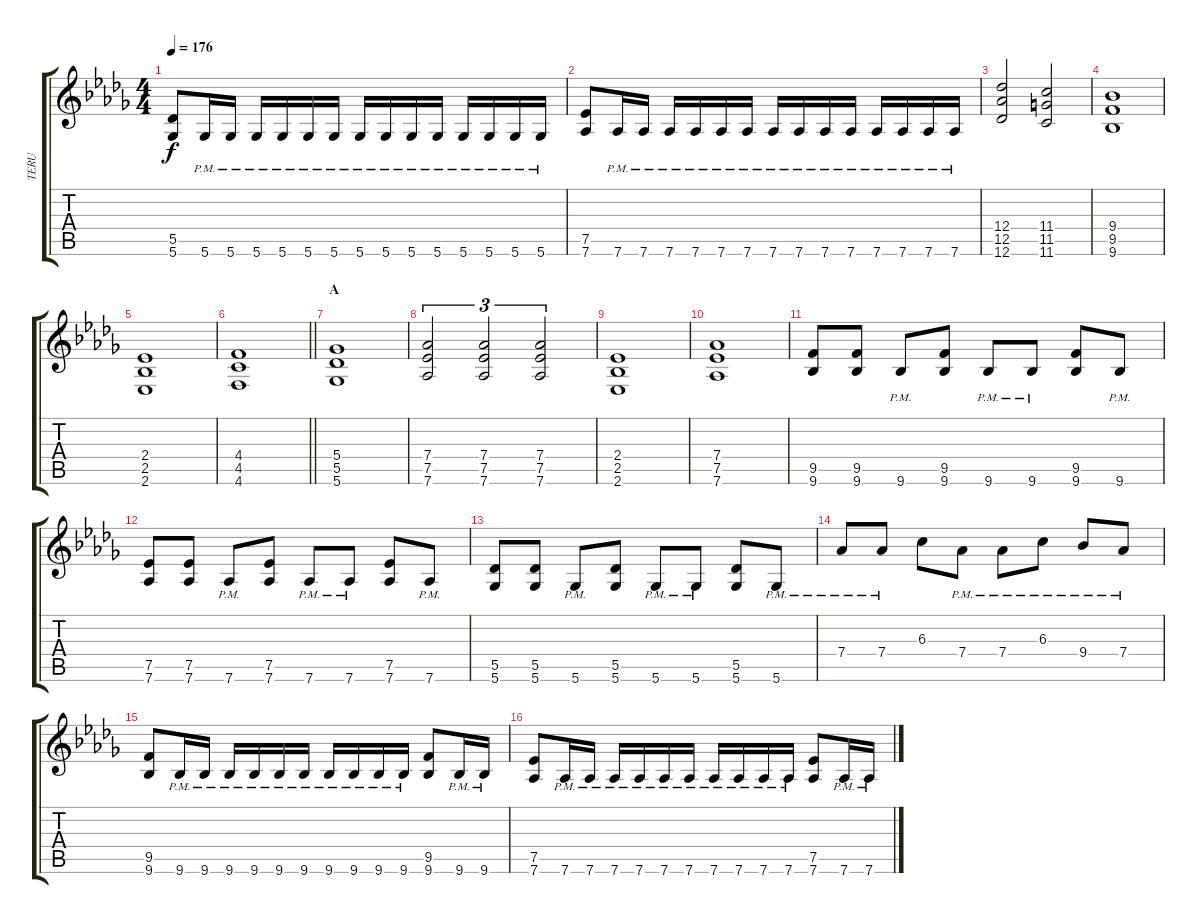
\track ("TERU" "TERU") {instrument distortionguitar}
\staff {score tabs}
\tuning (Eb4 Bb3 Gb3 Db3 Ab2 Db2) {hide}
\ts (4 4)
\tempo 176
\clef g2
\ks bbminor
(5.5 5.6).8{dy f} 5.6{pm}.16 5.6{pm}.16 5.6{pm}.16 5.6{pm}.16 5.6{pm}.16 5.6{pm}.16 5.6{pm}.16 5.6{pm}.16 5.6{pm}.16 5.6{pm}.16 5.6{pm}.16 5.6{pm}.16 5.6{pm}.16 5.6{pm}.16 |
(7.5 7.6).8 7.6{pm}.16 7.6{pm}.16 7.6{pm}.16 7.6{pm}.16 7.6{pm}.16 7.6{pm}.16 7.6{pm}.16 7.6{pm}.16 7.6{pm}.16 7.6{pm}.16 7.6{pm}.16 7.6{pm}.16 7.6{pm}.16 7.6{pm}.16 |
(12.4 12.5 12.6).2 (11.4 11.5 11.6).2 |
(9.4 9.5 9.6).1 |
(2.4 2.5 2.6).1 |
\barLineRight lightlight
(4.4 4.5 4.6).1 |
\section ("" "A")
(5.4 5.5 5.6).1{balance 3} |
(7.4 7.5 7.6).2{tu (3 2)} (7.4 7.5 7.6).2{tu (3 2)} (7.4 7.5 7.6).2{tu (3 2)} |
(2.4 2.5 2.6).1 |
(7.4 7.5 7.6).1 |
(9.5 9.6).8 (9.5 9.6).8 9.6{pm}.8 (9.5 9.6).8 9.6{pm}.8 9.6{pm}.8 (9.5 9.6).8 9.6{pm}.8 |
(7.5 7.6).8 (7.5 7.6).8 7.6{pm}.8 (7.5 7.6).8 7.6{pm}.8 7.6{pm}.8 (7.5 7.6).8 7.6{pm}.8 |
(5.5 5.6).8 (5.5 5.6).8 5.6{pm}.8 (5.5 5.6).8 5.6{pm}.8 5.6{pm}.8 (5.5 5.6).8 5.6{pm}.8 |
7.4{pm}.8 7.4{pm}.8 6.3.8 7.4{pm}.8 7.4{pm}.8 6.3{pm}.8 9.4{pm}.8 7.4{pm}.8 |
(9.5 9.6).8 9.6{pm}.16 9.6{pm}.16 9.6{pm}.16 9.6{pm}.16 9.6{pm}.16 9.6{pm}.16 9.6{pm}.16 9.6{pm}.16 9.6{pm}.16 9.6{pm}.16 (9.5 9.6).8 9.6{pm}.16 9.6{pm}.16 |
(7.5 7.6).8 7.6{pm}.16 7.6{pm}.16 7.6{pm}.16 7.6{pm}.16 7.6{pm}.16 7.6{pm}.16 7.6{pm}.16 7.6{pm}.16 7.6{pm}.16 7.6{pm}.16 (7.5 7.6).8 7.6{pm}.16 7.6{pm}.16
